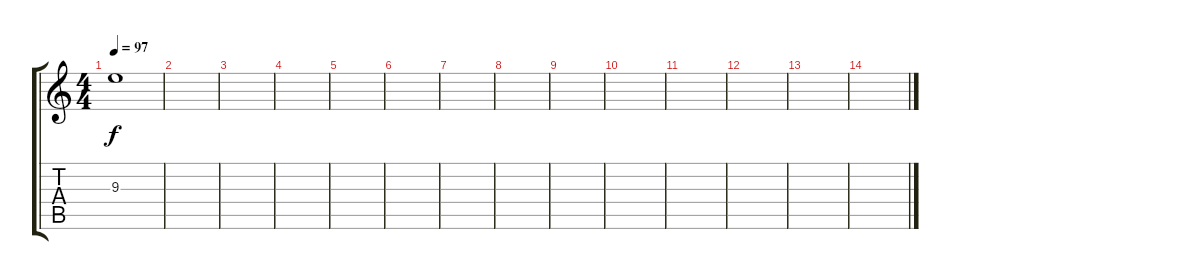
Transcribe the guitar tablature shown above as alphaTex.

\track "" {instrument distortionguitar}
\staff {score tabs}
\tuning (E4 B3 G3 D3 A2 E2) {hide}
\ts (4 4)
\tempo 97
\clef g2
\ks c
9.3{t}.1{dy f} |
\section ("" "")
|
|
|
|
\section ("" "")
|
|
|
|
\section ("" "")
|
|
|
|
\section ("" "")
